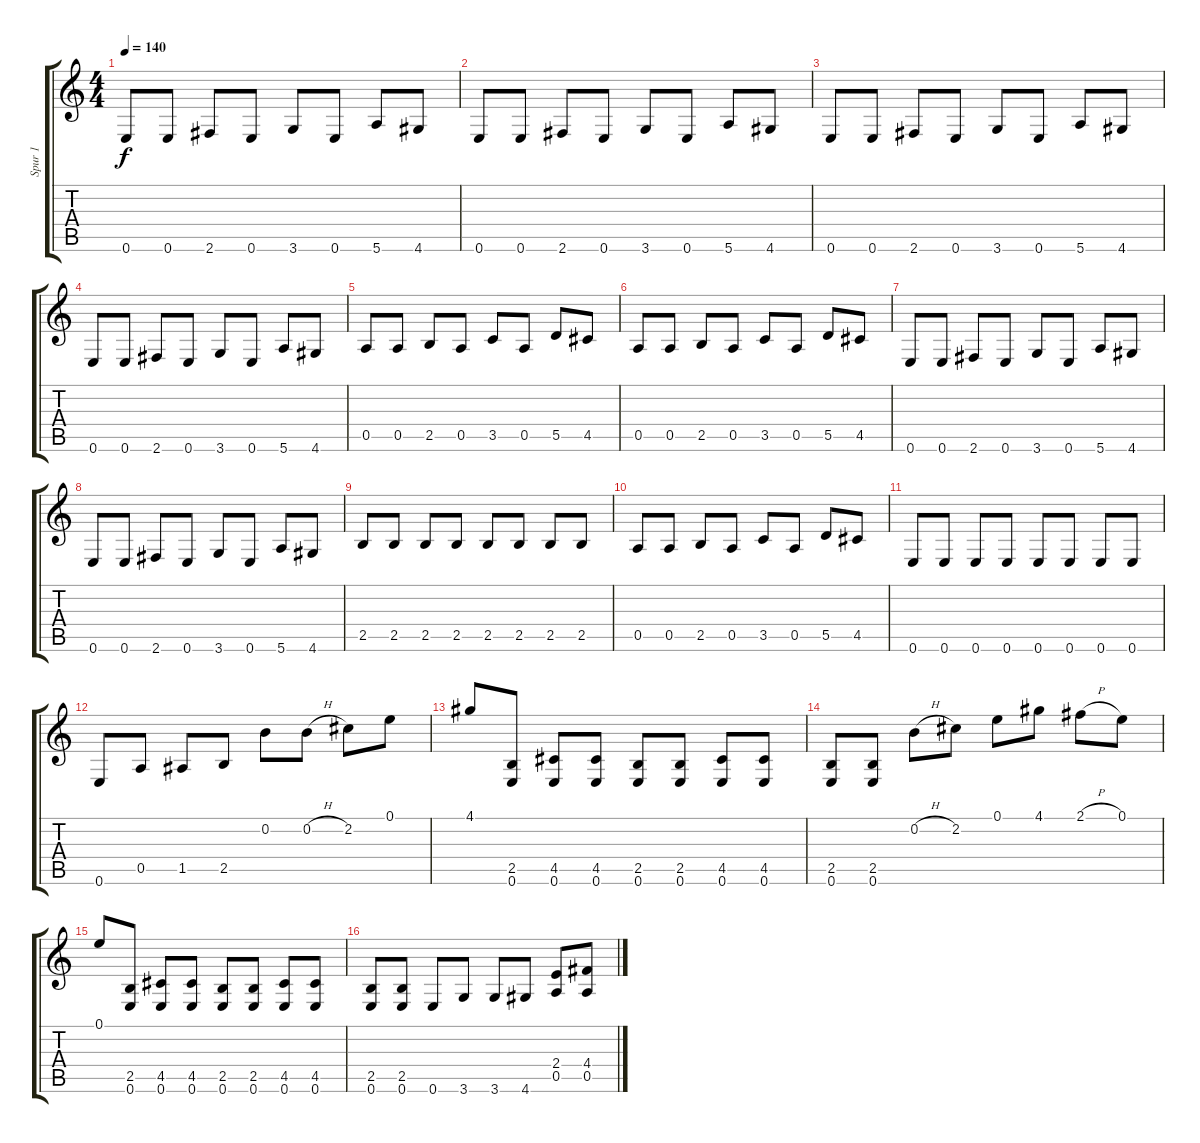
\track ("Spur 1" "Spur 1") {instrument overdrivenguitar}
\staff {score tabs}
\tuning (E4 B3 G3 D3 A2 E2) {hide}
\ts (4 4)
\tempo 140
\clef g2
\ks c
0.6.8{dy f} 0.6.8 2.6.8 0.6.8 3.6.8 0.6.8 5.6.8 4.6.8 |
0.6.8 0.6.8 2.6.8 0.6.8 3.6.8 0.6.8 5.6.8 4.6.8 |
0.6.8 0.6.8 2.6.8 0.6.8 3.6.8 0.6.8 5.6.8 4.6.8 |
0.6.8 0.6.8 2.6.8 0.6.8 3.6.8 0.6.8 5.6.8 4.6.8 |
0.5.8 0.5.8 2.5.8 0.5.8 3.5.8 0.5.8 5.5.8 4.5.8 |
0.5.8 0.5.8 2.5.8 0.5.8 3.5.8 0.5.8 5.5.8 4.5.8 |
0.6.8 0.6.8 2.6.8 0.6.8 3.6.8 0.6.8 5.6.8 4.6.8 |
0.6.8 0.6.8 2.6.8 0.6.8 3.6.8 0.6.8 5.6.8 4.6.8 |
2.5.8 2.5.8 2.5.8 2.5.8 2.5.8 2.5.8 2.5.8 2.5.8 |
0.5.8 0.5.8 2.5.8 0.5.8 3.5.8 0.5.8 5.5.8 4.5.8 |
0.6.8 0.6.8 0.6.8 0.6.8 0.6.8 0.6.8 0.6.8 0.6.8 |
0.6.8 0.5.8 1.5.8 2.5.8 0.2.8 0.2{h}.8 2.2.8 0.1.8 |
4.1.8 (2.5 0.6).8 (4.5 0.6).8 (4.5 0.6).8 (2.5 0.6).8 (2.5 0.6).8 (4.5 0.6).8 (4.5 0.6).8 |
(2.5 0.6).8 (2.5 0.6).8 0.2{h}.8 2.2.8 0.1.8 4.1.8 2.1{h}.8 0.1.8 |
0.1.8 (2.5 0.6).8 (4.5 0.6).8 (4.5 0.6).8 (2.5 0.6).8 (2.5 0.6).8 (4.5 0.6).8 (4.5 0.6).8 |
(2.5 0.6).8 (2.5 0.6).8 0.6.8 3.6.8 3.6.8 4.6.8 (2.4 0.5).8 (4.4 0.5).8
